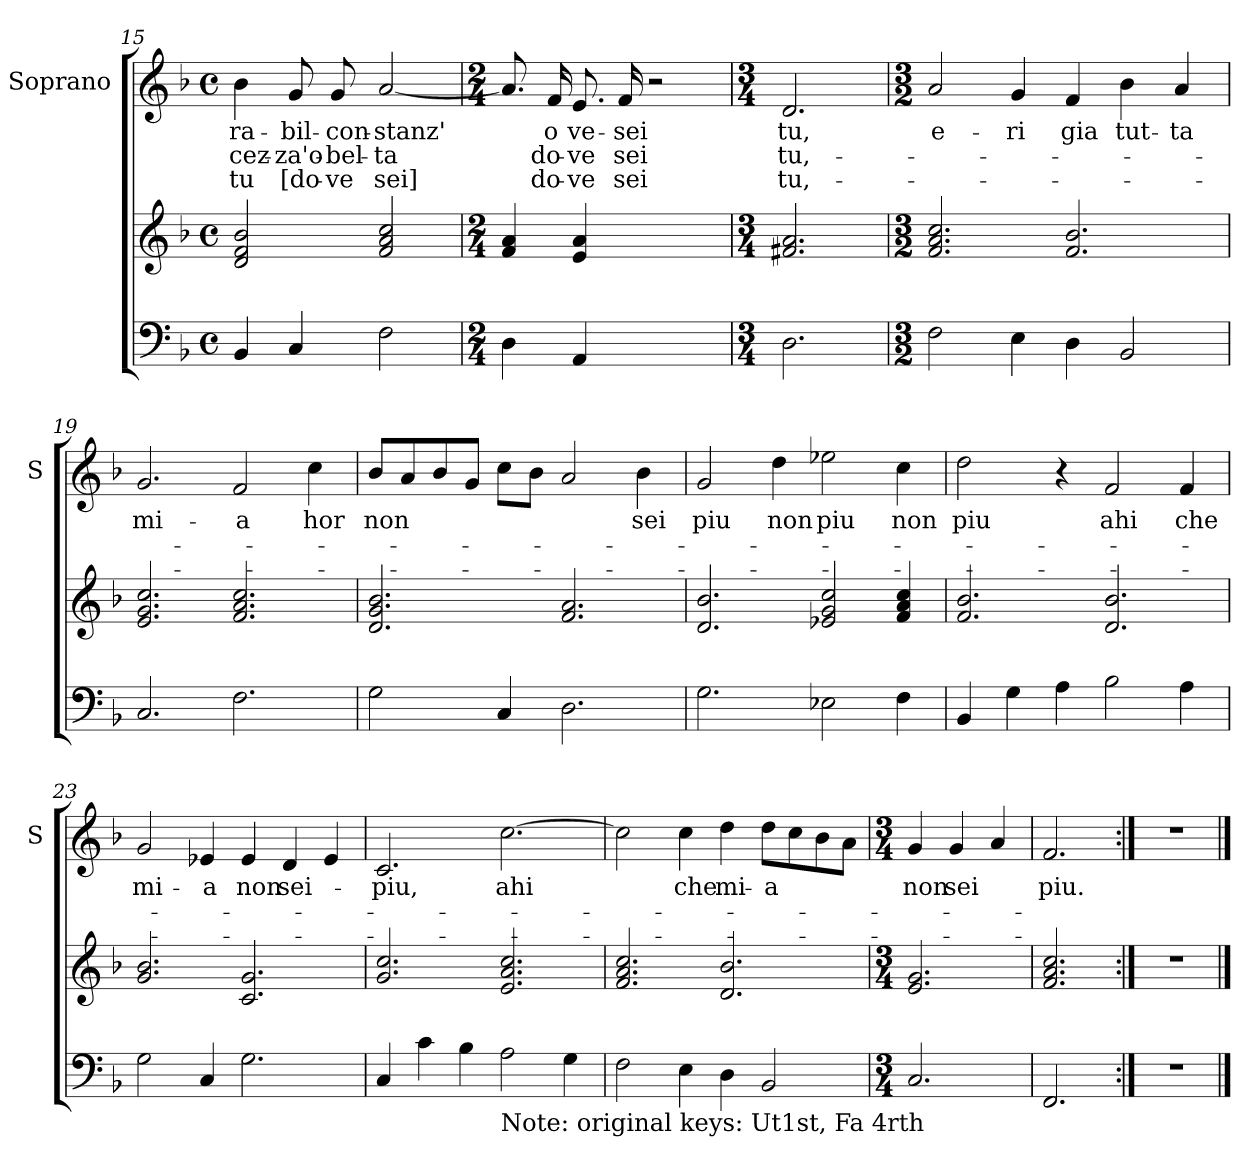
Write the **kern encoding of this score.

**kern	**kern	**kern	**text	**text	**text
*part2	*part2	*part1	*part1	*part1	*part1
*staff3	*staff2	*staff1	*staff1	*staff1	*staff1
*	*	*I"Soprano	*	*	*
*	*	*I'S	*	*	*
!!LO:PB:g=z
*clefF4	*clefG2	*clefG2	*	*	*
*k[b-]	*k[b-]	*k[b-]	*	*	*
*F:	*F:	*F:	*	*	*
*M4/4	*M4/4	*M4/4	*	*	*
*met(c)	*met(c)	*met(c)	*	*	*
=15	=15	=15	=15	=15	=15
4BB-/	2d/ 2f/ 2b-/	4b-\	-ra-	-cez-	tu
4C/	.	8g/	-bil-	-za'o-	[do-
.	.	8g/	-con-	-bel-	-ve
2F\	2f/ 2a/ 2cc/	[2a/	-stanz'	-ta	sei]
=16	=16	=16	=16	=16	=16
*M2/4	*M2/4	*M2/4	*	*	*
4D\	4f/ 4a/	8.a/]	.	.	.
.	.	16f/	o	do-	do-
4AA/	4e/ 4a/	8.e/	ve-	-ve	-ve
.	.	16f/	-sei	sei	sei
2ryy	2ryy	2r	.	.	.
=17	=17	=17	=17	=17	=17
*M3/4	*M3/4	*M3/4	*	*	*
2.D\	2.f#X/ 2.a/	2.d/	tu,	tu,-	tu,-
=18	=18	=18	=18	=18	=18
*M3/2	*M3/2	*M3/2	*	*	*
2F\	2.f/ 2.a/ 2.cc/	2a/	e-	.	.
4E\	.	4g/	-ri	.	.
4D\	2.f/ 2.b-/	4f/	gia	.	.
2BB-/	.	4b-\	tut-	.	.
.	.	4a/	-ta	.	.
=19	=19	=19	=19	=19	=19
2.C/	2.e/ 2.g/ 2.cc/	2.g/	mi-	.	.
2.F\	2.f/ 2.a/ 2.cc/	2f/	-a	.	.
.	.	4cc\	hor	.	.
!!LO:LB:g=z
=20	=20	=20	=20	=20	=20
2G\	2.d/ 2.g/ 2.b-/	8b-/L	non	.	.
.	.	8a/	.	.	.
.	.	8b-/	.	.	.
.	.	8g/J	.	.	.
4C/	.	8cc\L	.	.	.
.	.	8b-\J	.	.	.
2.D\	2.f/ 2.a/	2a/	.	.	.
.	.	4b-\	sei	.	.
=21	=21	=21	=21	=21	=21
2.G\	2.d/ 2.b-/	2g/	piu	.	.
.	.	4dd\	non	.	.
2E-X\	2e-X/ 2g/ 2cc/	2ee-X\	piu	.	.
4F\	4f/ 4a/ 4cc/	4cc\	non	.	.
=22	=22	=22	=22	=22	=22
4BB-/	2.f/ 2.b-/	2dd\	piu	.	.
4G\	.	.	.	.	.
4A\	.	4r	.	.	.
2B-\	2.d/ 2.b-/	2f/	ahi	.	.
4A\	.	4f/	che	.	.
=23	=23	=23	=23	=23	=23
2G\	2.g/ 2.b-/	2g/	mi-	.	.
4C/	.	4e-X/	-a	.	.
2.G\	2.c/ 2.g/	4e-/	non	.	.
.	.	4d/	sei-	.	.
.	.	4e-/	.	.	.
!!LO:LB:g=z
=24	=24	=24	=24	=24	=24
4C/	2.g/ 2.cc/	2.c/	-piu,	.	.
4c\	.	.	.	.	.
4B-\	.	.	.	.	.
!LO:TX:b:t=Note&colon; original keys&colon; Ut1st, Fa 4rth	!	!	!	!	!
2A\	2.e/ 2.a/ 2.cc/	[2.cc\	ahi	.	.
4G\	.	.	.	.	.
=25	=25	=25	=25	=25	=25
2F\	2.f/ 2.a/ 2.cc/	2cc\]	.	.	.
4E\	.	4cc\	che	.	.
4D\	2.d/ 2.b-/	4dd\	mi-	.	.
2BB-/	.	8dd\L	-a	.	.
.	.	8cc\	.	.	.
.	.	8b-\	.	.	.
.	.	8a\J	.	.	.
=26	=26	=26	=26	=26	=26
*M3/4	*M3/4	*M3/4	*	*	*
2.C/	2.e/ 2.g/	4g/	non	.	.
.	.	4g/	sei	.	.
.	.	4a/	.	.	.
=27	=27	=27	=27	=27	=27
2.FF/	2.f/ 2.a/ 2.cc/	2.f/	piu.	.	.
!!LO:PB:g=z
=28:|!	=28:|!	=28:|!	=28:|!	=28:|!	=28:|!
2.r	2.r	2.r	.	.	.
==	==	==	==	==	==
*-	*-	*-	*-	*-	*-
